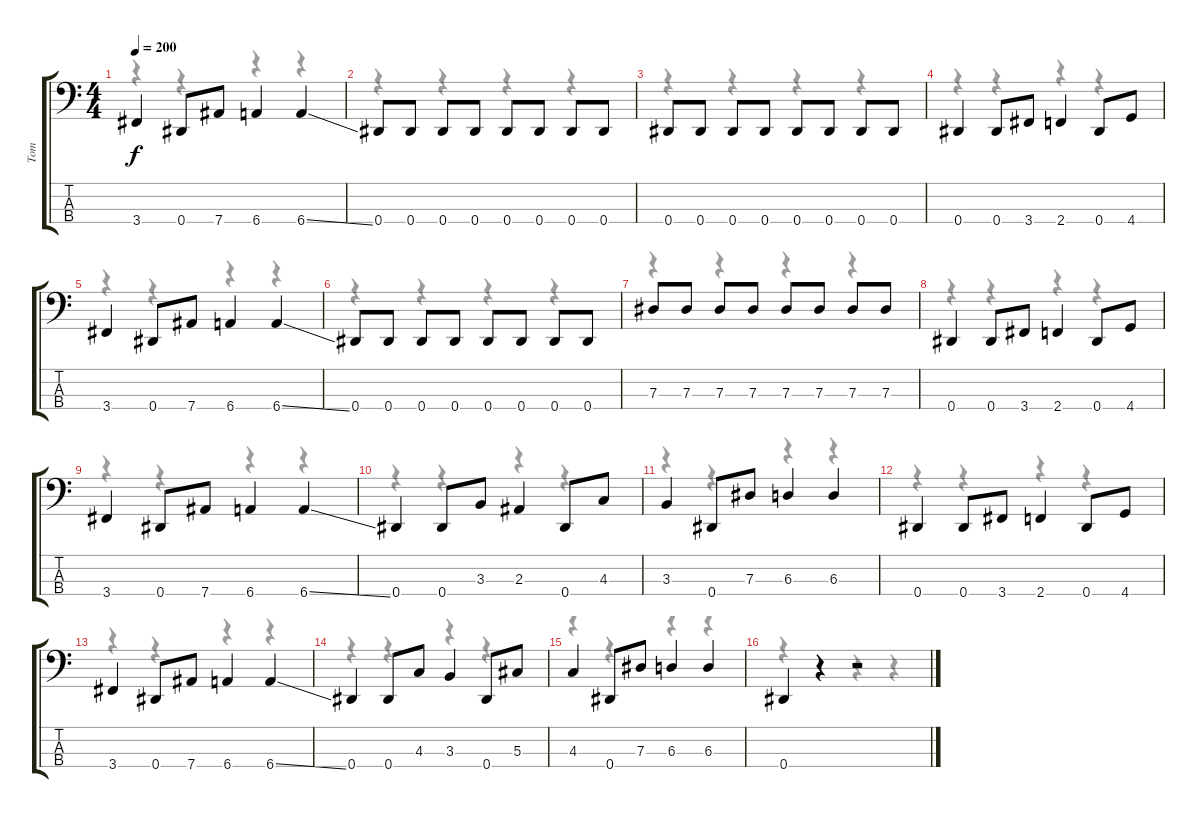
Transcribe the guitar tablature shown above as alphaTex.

\track ("Tom" "Tom") {instrument electricbasspick}
\staff {score tabs}
\tuning (Gb2 Db2 Ab1 Eb1) {hide}
\voice
\ts (4 4)
\tempo 200
\clef f4
\ks c
3.4.4{dy f} 0.4.8 7.4.8 6.4.4 6.4{ss}.4 |
0.4.8 0.4.8 0.4.8 0.4.8 0.4.8 0.4.8 0.4.8 0.4.8 |
0.4.8 0.4.8 0.4.8 0.4.8 0.4.8 0.4.8 0.4.8 0.4.8 |
0.4.4 0.4.8 3.4.8 2.4.4 0.4.8 4.4.8 |
3.4.4 0.4.8 7.4.8 6.4.4 6.4{ss}.4 |
0.4.8 0.4.8 0.4.8 0.4.8 0.4.8 0.4.8 0.4.8 0.4.8 |
7.3.8 7.3.8 7.3.8 7.3.8 7.3.8 7.3.8 7.3.8 7.3.8 |
0.4.4 0.4.8 3.4.8 2.4.4 0.4.8 4.4.8 |
3.4.4 0.4.8 7.4.8 6.4.4 6.4{ss}.4 |
0.4.4 0.4.8 3.3.8 2.3.4 0.4.8 4.3.8 |
3.3.4 0.4.8 7.3.8 6.3.4 6.3.4 |
0.4.4 0.4.8 3.4.8 2.4.4 0.4.8 4.4.8 |
3.4.4 0.4.8 7.4.8 6.4.4 6.4{ss}.4 |
0.4.4 0.4.8 4.3.8 3.3.4 0.4.8 5.3.8 |
4.3.4 0.4.8 7.3.8 6.3.4 6.3.4 |
0.4.4 r.4 r.2
\voice
\clef f4
\ottava regular
\simile none
\ks c
r.4{dy f} r.4 r.4 r.4 |
r.4 r.4 r.4 r.4 |
r.4 r.4 r.4 r.4 |
r.4 r.4 r.4 r.4 |
r.4 r.4 r.4 r.4 |
r.4 r.4 r.4 r.4 |
r.4 r.4 r.4 r.4 |
r.4 r.4 r.4 r.4 |
r.4 r.4 r.4 r.4 |
r.4 r.4 r.4 r.4 |
r.4 r.4 r.4 r.4 |
r.4 r.4 r.4 r.4 |
r.4 r.4 r.4 r.4 |
r.4 r.4 r.4 r.4 |
r.4 r.4 r.4 r.4 |
r.4 r.4 r.4 r.4
